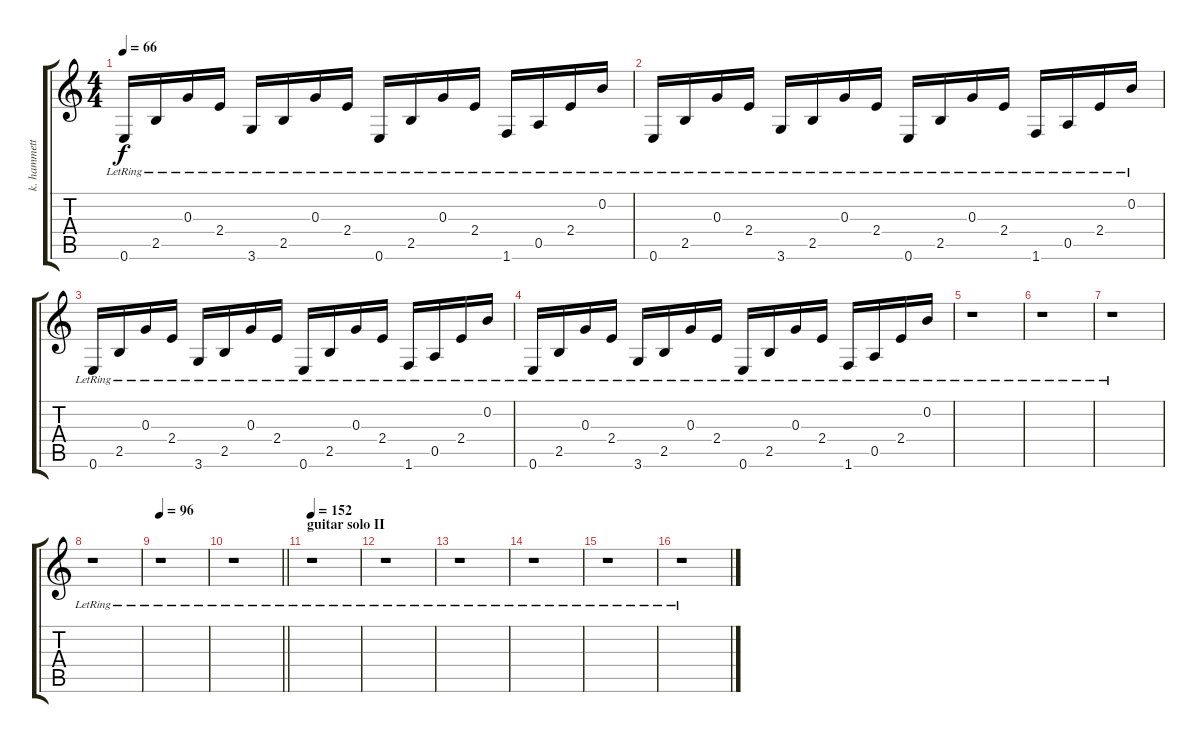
\track ("k. hammett - rhythm guitar" "k. hammett") {instrument electricguitarclean}
\staff {score tabs}
\tuning (E4 B3 G3 D3 A2 E2) {hide}
\ts (4 4)
\tempo 66
\clef g2
\ks c
0.6{lr}.16{dy f} 2.5{lr}.16 0.3{lr}.16 2.4{lr}.16 3.6{lr}.16 2.5{lr}.16 0.3{lr}.16 2.4{lr}.16 0.6{lr}.16 2.5{lr}.16 0.3{lr}.16 2.4{lr}.16 1.6{lr}.16 0.5{lr}.16 2.4{lr}.16 0.2{lr}.16 |
0.6{lr}.16 2.5{lr}.16 0.3{lr}.16 2.4{lr}.16 3.6{lr}.16 2.5{lr}.16 0.3{lr}.16 2.4{lr}.16 0.6{lr}.16 2.5{lr}.16 0.3{lr}.16 2.4{lr}.16 1.6{lr}.16 0.5{lr}.16 2.4{lr}.16 0.2{lr}.16 |
0.6{lr}.16 2.5{lr}.16 0.3{lr}.16 2.4{lr}.16 3.6{lr}.16 2.5{lr}.16 0.3{lr}.16 2.4{lr}.16 0.6{lr}.16 2.5{lr}.16 0.3{lr}.16 2.4{lr}.16 1.6{lr}.16 0.5{lr}.16 2.4{lr}.16 0.2{lr}.16 |
0.6{lr}.16 2.5{lr}.16 0.3{lr}.16 2.4{lr}.16 3.6{lr}.16 2.5{lr}.16 0.3{lr}.16 2.4{lr}.16 0.6{lr}.16 2.5{lr}.16 0.3{lr}.16 2.4{lr}.16 1.6{lr}.16 0.5{lr}.16 2.4{lr}.16 0.2{lr}.16 |
r.1 |
r.1 |
r.1 |
r.1 |
\tempo 96
r.1 |
\barLineRight lightlight
r.1 |
\section ("" "guitar solo II")
\tempo 152
r.1 |
r.1 |
r.1 |
r.1 |
r.1 |
r.1
